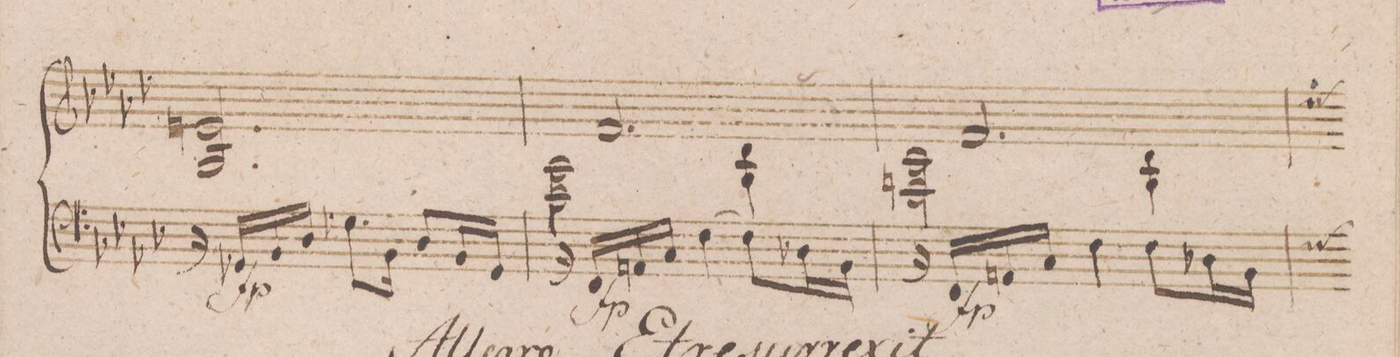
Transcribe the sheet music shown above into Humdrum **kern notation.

**kern
*I"Organo.
*clefF4
*k[b-e-a-d-]
*met(c|)
*M3/4
16r
16GG-X/LL
16BB-/
16E-/JJ
8.G-X\L
16BB-\Jk
8D-/L
16BB-/L
16GG-/JJ
=122
16r
16FF/LL
16AAn/
16C/JJ
[4F\
8F\L]
16D-\L
16BB-\JJ
=123
16r
16FF/LL
16AAn/
16C/JJ
4F\
8F\L
16D-X\L
16BB-\JJ
*custos:F
=124
*-
